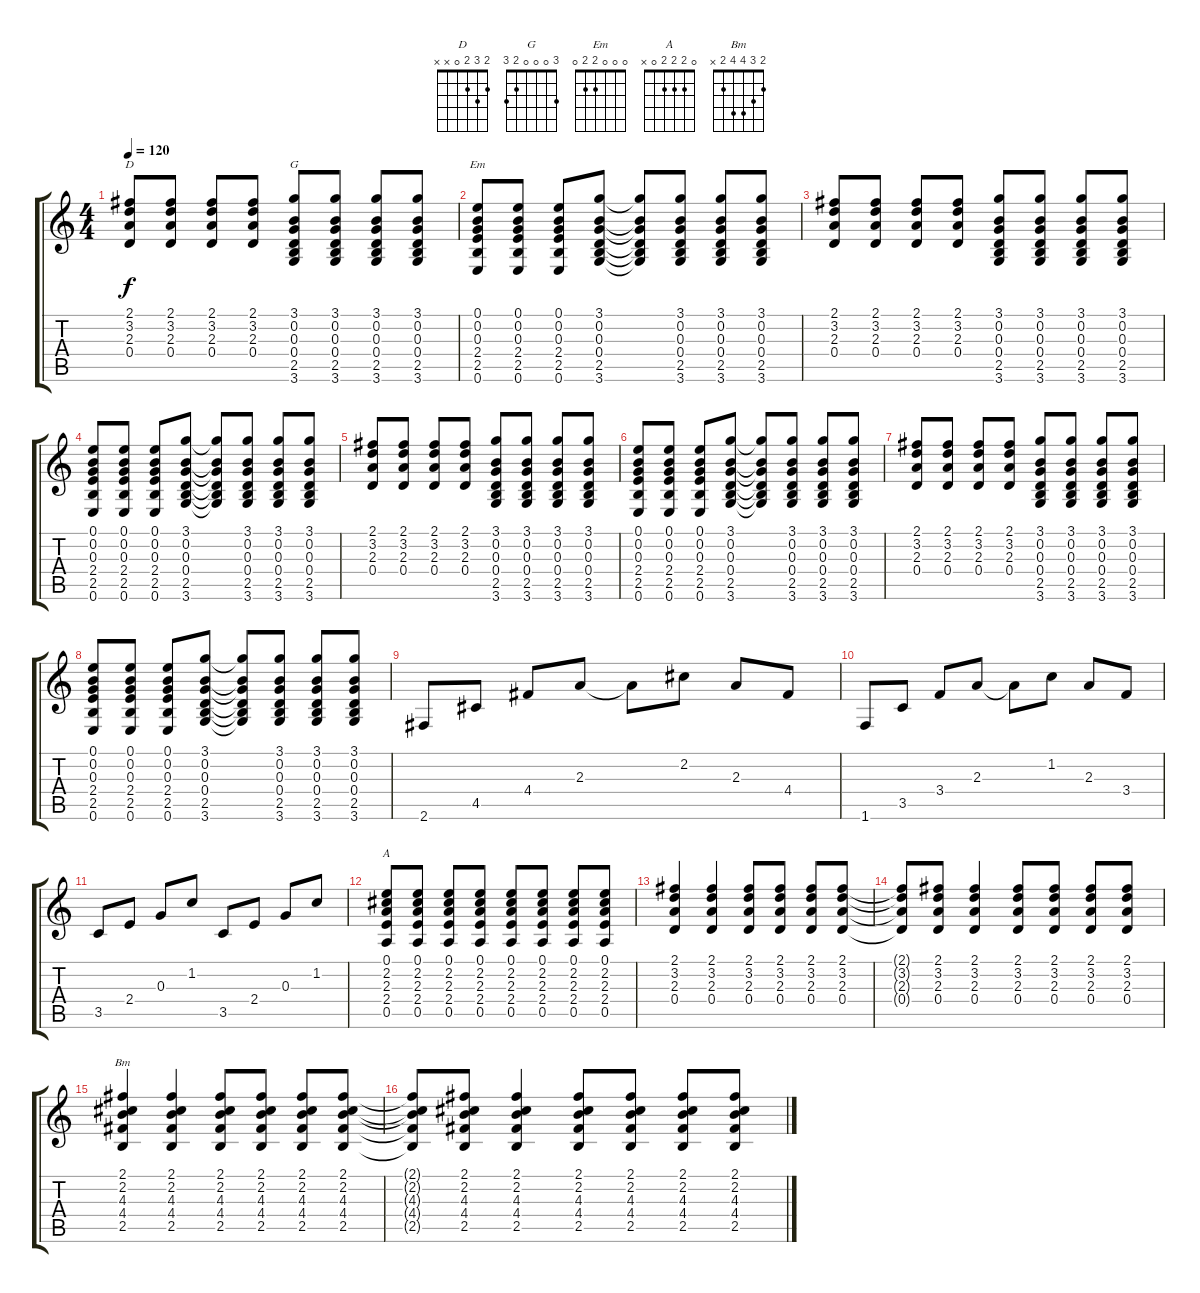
\track (" " " ") {instrument overdrivenguitar}
\staff {score tabs}
\tuning (E4 B3 G3 D3 A2 E2) {hide}
\chord ("D" 2 3 2 0 x x)
\chord ("G" 3 0 0 0 2 3)
\chord ("Em" 0 0 0 2 2 0)
\chord ("A" 0 2 2 2 0 x)
\chord ("Bm" 2 3 4 4 2 x)
\ts (4 4)
\tempo 120
\clef g2
\ks c
(2.1 3.2 2.3 0.4).8{ch "D" dy f} (2.1 3.2 2.3 0.4).8 (2.1 3.2 2.3 0.4).8 (2.1 3.2 2.3 0.4).8 (3.1 0.2 0.3 0.4 2.5 3.6).8{ch "G"} (3.1 0.2 0.3 0.4 2.5 3.6).8 (3.1 0.2 0.3 0.4 2.5 3.6).8 (3.1 0.2 0.3 0.4 2.5 3.6).8 |
(0.1 0.2 0.3 2.4 2.5 0.6).8{ch "Em"} (0.1 0.2 0.3 2.4 2.5 0.6).8 (0.1 0.2 0.3 2.4 2.5 0.6).8 (3.1 0.2 0.3 0.4 2.5 3.6).8 (3.1{t} 0.2{t} 0.3{t} 0.4{t} 2.5{t} 3.6{t}).8 (3.1 0.2 0.3 0.4 2.5 3.6).8 (3.1 0.2 0.3 0.4 2.5 3.6).8 (3.1 0.2 0.3 0.4 2.5 3.6).8 |
(2.1 3.2 2.3 0.4).8 (2.1 3.2 2.3 0.4).8 (2.1 3.2 2.3 0.4).8 (2.1 3.2 2.3 0.4).8 (3.1 0.2 0.3 0.4 2.5 3.6).8 (3.1 0.2 0.3 0.4 2.5 3.6).8 (3.1 0.2 0.3 0.4 2.5 3.6).8 (3.1 0.2 0.3 0.4 2.5 3.6).8 |
(0.1 0.2 0.3 2.4 2.5 0.6).8 (0.1 0.2 0.3 2.4 2.5 0.6).8 (0.1 0.2 0.3 2.4 2.5 0.6).8 (3.1 0.2 0.3 0.4 2.5 3.6).8 (3.1{t} 0.2{t} 0.3{t} 0.4{t} 2.5{t} 3.6{t}).8 (3.1 0.2 0.3 0.4 2.5 3.6).8 (3.1 0.2 0.3 0.4 2.5 3.6).8 (3.1 0.2 0.3 0.4 2.5 3.6).8 |
(2.1 3.2 2.3 0.4).8 (2.1 3.2 2.3 0.4).8 (2.1 3.2 2.3 0.4).8 (2.1 3.2 2.3 0.4).8 (3.1 0.2 0.3 0.4 2.5 3.6).8 (3.1 0.2 0.3 0.4 2.5 3.6).8 (3.1 0.2 0.3 0.4 2.5 3.6).8 (3.1 0.2 0.3 0.4 2.5 3.6).8 |
(0.1 0.2 0.3 2.4 2.5 0.6).8 (0.1 0.2 0.3 2.4 2.5 0.6).8 (0.1 0.2 0.3 2.4 2.5 0.6).8 (3.1 0.2 0.3 0.4 2.5 3.6).8 (3.1{t} 0.2{t} 0.3{t} 0.4{t} 2.5{t} 3.6{t}).8 (3.1 0.2 0.3 0.4 2.5 3.6).8 (3.1 0.2 0.3 0.4 2.5 3.6).8 (3.1 0.2 0.3 0.4 2.5 3.6).8 |
(2.1 3.2 2.3 0.4).8 (2.1 3.2 2.3 0.4).8 (2.1 3.2 2.3 0.4).8 (2.1 3.2 2.3 0.4).8 (3.1 0.2 0.3 0.4 2.5 3.6).8 (3.1 0.2 0.3 0.4 2.5 3.6).8 (3.1 0.2 0.3 0.4 2.5 3.6).8 (3.1 0.2 0.3 0.4 2.5 3.6).8 |
(0.1 0.2 0.3 2.4 2.5 0.6).8 (0.1 0.2 0.3 2.4 2.5 0.6).8 (0.1 0.2 0.3 2.4 2.5 0.6).8 (3.1 0.2 0.3 0.4 2.5 3.6).8 (3.1{t} 0.2{t} 0.3{t} 0.4{t} 2.5{t} 3.6{t}).8 (3.1 0.2 0.3 0.4 2.5 3.6).8 (3.1 0.2 0.3 0.4 2.5 3.6).8 (3.1 0.2 0.3 0.4 2.5 3.6).8 |
2.6.8 4.5.8 4.4.8 2.3.8 2.3{t}.8 2.2.8 2.3.8 4.4.8 |
1.6.8 3.5.8 3.4.8 2.3.8 2.3{t}.8 1.2.8 2.3.8 3.4.8 |
3.5.8 2.4.8 0.3.8 1.2.8 3.5.8 2.4.8 0.3.8 1.2.8 |
(0.1 2.2 2.3 2.4 0.5).8{ch "A"} (0.1 2.2 2.3 2.4 0.5).8 (0.1 2.2 2.3 2.4 0.5).8 (0.1 2.2 2.3 2.4 0.5).8 (0.1 2.2 2.3 2.4 0.5).8 (0.1 2.2 2.3 2.4 0.5).8 (0.1 2.2 2.3 2.4 0.5).8 (0.1 2.2 2.3 2.4 0.5).8 |
(2.1 3.2 2.3 0.4).4 (2.1 3.2 2.3 0.4).4 (2.1 3.2 2.3 0.4).8 (2.1 3.2 2.3 0.4).8 (2.1 3.2 2.3 0.4).8 (2.1 3.2 2.3 0.4).8 |
(2.1{t} 3.2{t} 2.3{t} 0.4{t}).8 (2.1 3.2 2.3 0.4).8 (2.1 3.2 2.3 0.4).4 (2.1 3.2 2.3 0.4).8 (2.1 3.2 2.3 0.4).8 (2.1 3.2 2.3 0.4).8 (2.1 3.2 2.3 0.4).8 |
(2.1 2.2 4.3 4.4 2.5).4{ch "Bm"} (2.1 2.2 4.3 4.4 2.5).4 (2.1 2.2 4.3 4.4 2.5).8 (2.1 2.2 4.3 4.4 2.5).8 (2.1 2.2 4.3 4.4 2.5).8 (2.1 2.2 4.3 4.4 2.5).8 |
(2.1{t} 2.2{t} 4.3{t} 4.4{t} 2.5{t}).8 (2.1 2.2 4.3 4.4 2.5).8 (2.1 2.2 4.3 4.4 2.5).4 (2.1 2.2 4.3 4.4 2.5).8 (2.1 2.2 4.3 4.4 2.5).8 (2.1 2.2 4.3 4.4 2.5).8 (2.1 2.2 4.3 4.4 2.5).8
